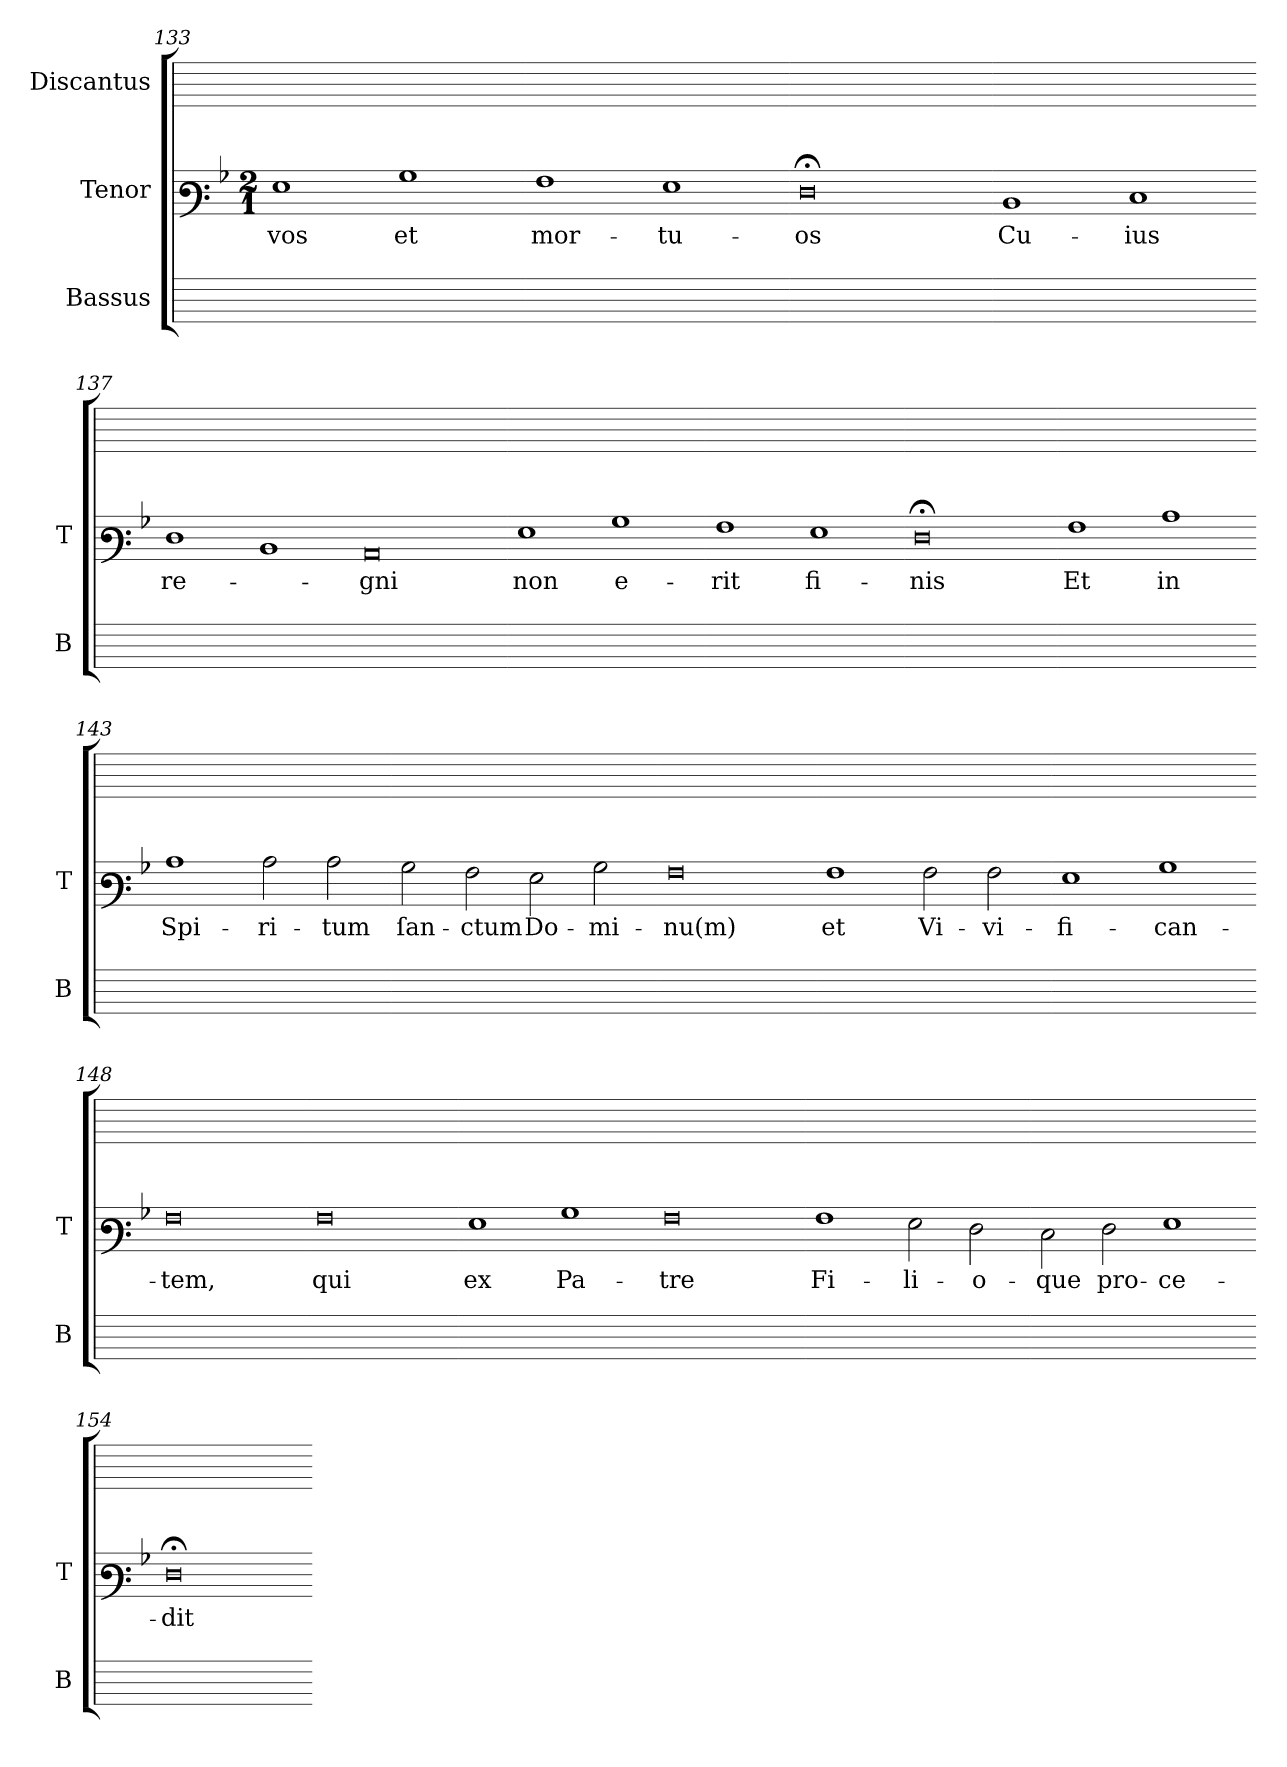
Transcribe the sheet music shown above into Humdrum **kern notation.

**kern	**kern	**text	**kern
*part3	*part2	*part2	*part1
*staff3	*staff2	*staff2	*staff1
*I"Bassus	*I"Tenor	*	*I"Discantus
*I'B	*I'T	*	*
*	*clefF3	*	*
*	*k[b-]	*	*
*	*F:	*	*
*	*M2/1	*	*
=133	=133	=133	=133
0ryy	1G	-vos	0ryy
.	1B-	et	.
=134-	=134-	=134-	=134-
0ryy	1A	mor-	0ryy
.	1G	tu-	.
=135-	=135-	=135-	=135-
0ryy	0F;<	-os	0ryy
=136-	=136-	=136-	=136-
0ryy	1D	Cu-	0ryy
.	1E	-ius	.
=137-	=137-	=137-	=137-
0ryy	1F	re-	0ryy
.	1D	.	.
=138-	=138-	=138-	=138-
0ryy	0C	-gni	0ryy
=139-	=139-	=139-	=139-
0ryy	1G	non	0ryy
.	1B-	e-	.
=140-	=140-	=140-	=140-
0ryy	1A	-rit	0ryy
.	1G	fi-	.
=141-	=141-	=141-	=141-
0ryy	0F;<	-nis	0ryy
=142-	=142-	=142-	=142-
0ryy	1A	Et	0ryy
.	1c	in	.
=143-	=143-	=143-	=143-
0ryy	1c	Spi-	0ryy
.	2c\	-ri-	.
.	2c\	-tum	.
=144-	=144-	=144-	=144-
0ryy	2B-\	ſan-	0ryy
.	2A\	-ctum	.
.	2G\	Do-	.
.	2B-\	-mi-	.
=145-	=145-	=145-	=145-
0ryy	0A	-nu(m)	0ryy
=146-	=146-	=146-	=146-
0ryy	1A	et	0ryy
.	2A\	Vi-	.
.	2A\	-vi-	.
=147-	=147-	=147-	=147-
0ryy	1G	-fi-	0ryy
.	1B-	-can-	.
=148-	=148-	=148-	=148-
0ryy	0A	-tem,	0ryy
=149-	=149-	=149-	=149-
0ryy	0A	qui	0ryy
=150-	=150-	=150-	=150-
0ryy	1G	ex	0ryy
.	1B-	Pa-	.
=151-	=151-	=151-	=151-
0ryy	0A	-tre	0ryy
=152-	=152-	=152-	=152-
0ryy	1A	Fi-	0ryy
.	2G\	-li-	.
.	2F\	-o-	.
=153-	=153-	=153-	=153-
0ryy	2E\	-que	0ryy
.	2F\	pro-	.
.	1G	-ce-	.
=154-	=154-	=154-	=154-
0ryy	0F;<	-dit	0ryy
=-	=-	=-	=-
*-	*-	*-	*-
